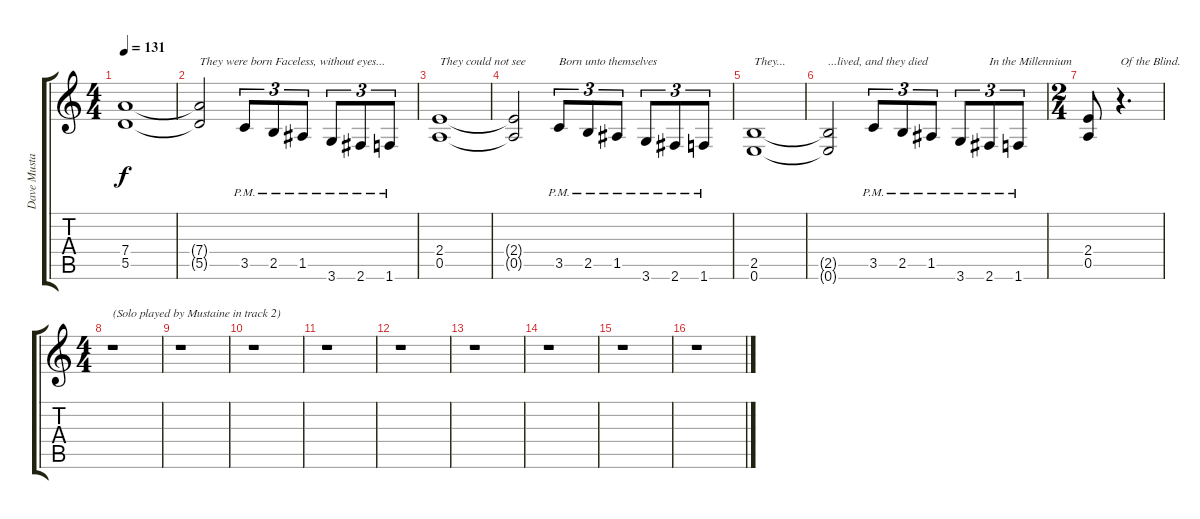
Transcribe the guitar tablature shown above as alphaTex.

\track ("Dave Mustaine" "Dave Musta") {instrument distortionguitar}
\staff {score tabs}
\tuning (E4 B3 G3 D3 A2 E2) {hide}
\ts (4 4)
\tempo 131
\clef g2
\ks c
(7.4 5.5).1{dy f} |
(7.4{t} 5.5{t}).2{txt "They were born Faceless, without eyes..."} 3.5{pm}.8{tu (3 2)} 2.5{pm}.8{tu (3 2)} 1.5{pm}.8{tu (3 2)} 3.6{pm}.8{tu (3 2)} 2.6{pm}.8{tu (3 2)} 1.6{pm}.8{tu (3 2)} |
(2.4 0.5).1{txt "They could not see"} |
(2.4{t} 0.5{t}).2 3.5{pm}.8{tu (3 2) txt "Born unto themselves"} 2.5{pm}.8{tu (3 2)} 1.5{pm}.8{tu (3 2)} 3.6{pm}.8{tu (3 2)} 2.6{pm}.8{tu (3 2)} 1.6{pm}.8{tu (3 2)} |
(2.5 0.6).1{txt "They..."} |
(2.5{t} 0.6{t}).2{txt "...lived, and they died"} 3.5{pm}.8{tu (3 2)} 2.5{pm}.8{tu (3 2)} 1.5{pm}.8{tu (3 2)} 3.6{pm}.8{tu (3 2)} 2.6{pm}.8{tu (3 2) txt "In the Millennium"} 1.6{pm}.8{tu (3 2)} |
\ts (2 4)
(2.4 0.5).8 r.4{d txt "Of the Blind."} |
\ts (4 4)
r.1{txt "(Solo played by Mustaine in track 2)"} |
r.1 |
r.1 |
r.1 |
r.1 |
r.1 |
r.1 |
r.1 |
r.1
